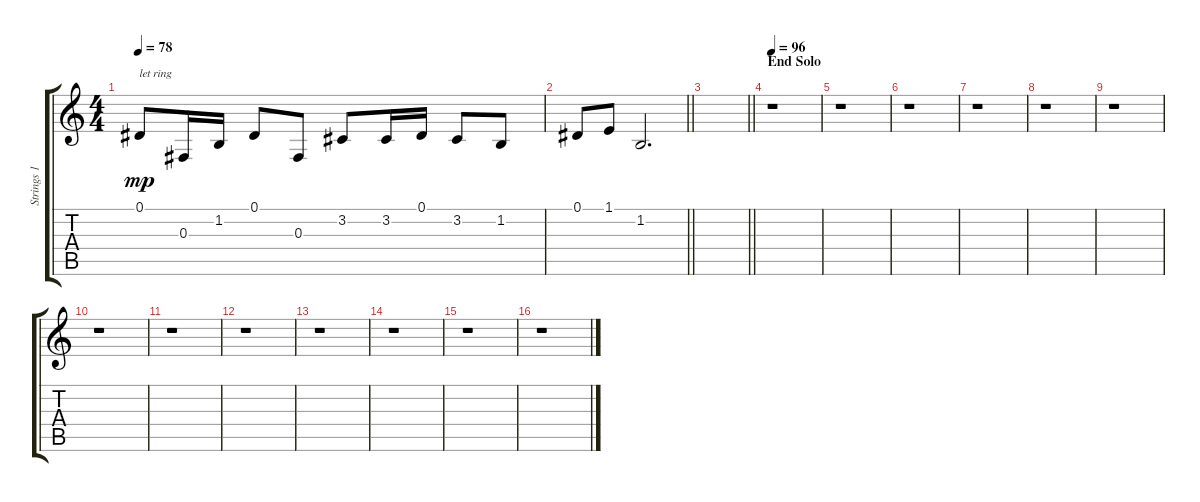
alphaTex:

\track ("Strings 1" "Strings 1") {instrument tremolostrings}
\staff {score tabs}
\tuning (Eb4 Bb3 Gb3 Db3 Ab2 Eb2) {hide}
\ts (4 4)
\tempo 78
\clef g2
\ks c
0.1.8{txt "let ring" dy mp} 0.3.16 1.2.16 0.1.8 0.3.8 3.2.8 3.2.16 0.1.16 3.2.8 1.2.8 |
\barLineRight lightlight
0.1.8 1.1.8 1.2.2{d} |
\barLineRight lightlight
|
\section ("" "End Solo")
\tempo 96
r.1 |
r.1 |
r.1 |
r.1 |
r.1 |
r.1 |
r.1 |
r.1 |
r.1 |
r.1 |
r.1 |
r.1 |
r.1
